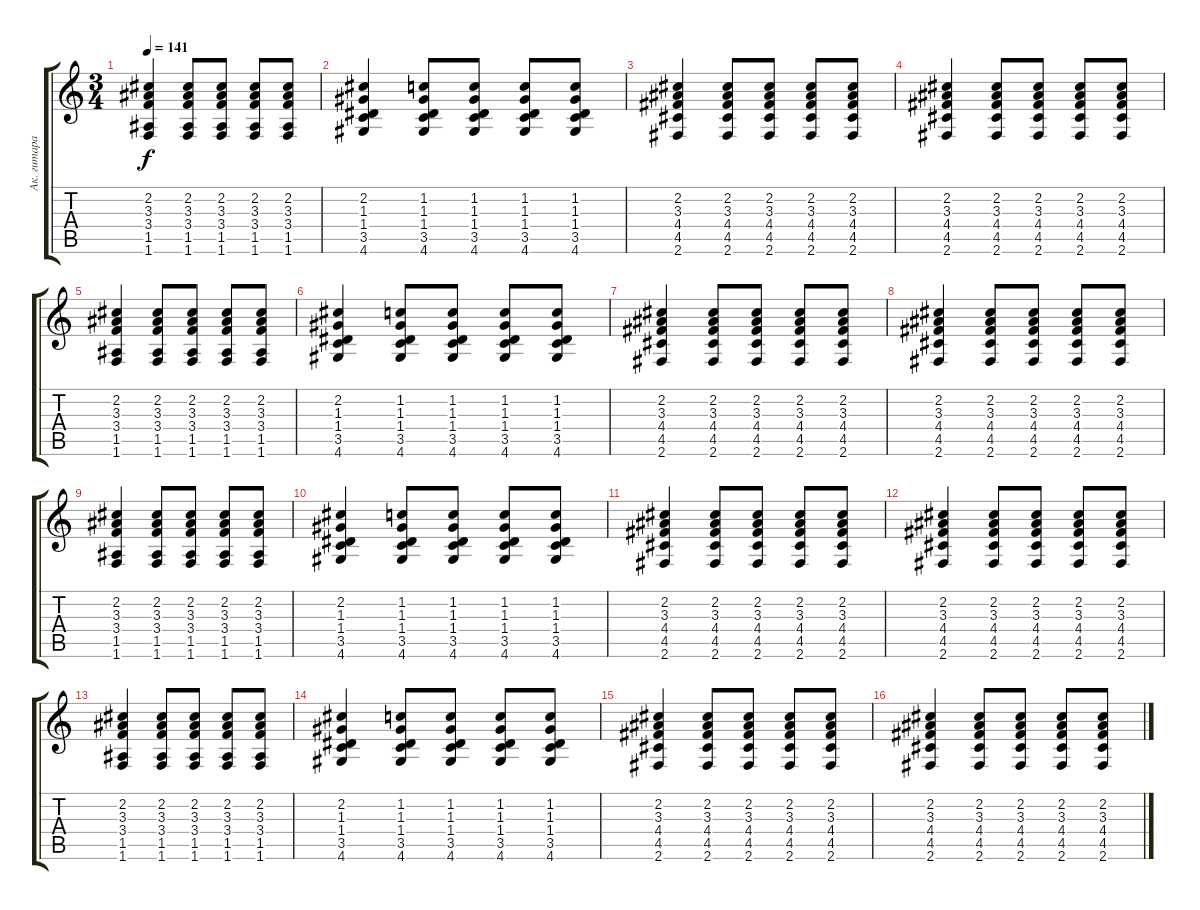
\track ("Ак. гитара(желез)" "Ак. гитара") {instrument acousticguitarsteel}
\staff {score tabs}
\tuning (E4 B3 G3 D3 A2 E2) {hide}
\ts (3 4)
\tempo 141
\clef g2
\ks c
(2.2 3.3 3.4 1.5 1.6).4{dy f} (2.2 3.3 3.4 1.5 1.6).8 (2.2 3.3 3.4 1.5 1.6).8 (2.2 3.3 3.4 1.5 1.6).8 (2.2 3.3 3.4 1.5 1.6).8 |
(2.2 1.3 1.4 3.5 4.6).4 (1.2 1.3 1.4 3.5 4.6).8 (1.2 1.3 1.4 3.5 4.6).8 (1.2 1.3 1.4 3.5 4.6).8 (1.2 1.3 1.4 3.5 4.6).8 |
(2.2 3.3 4.4 4.5 2.6).4 (2.2 3.3 4.4 4.5 2.6).8 (2.2 3.3 4.4 4.5 2.6).8 (2.2 3.3 4.4 4.5 2.6).8 (2.2 3.3 4.4 4.5 2.6).8 |
(2.2 3.3 4.4 4.5 2.6).4 (2.2 3.3 4.4 4.5 2.6).8 (2.2 3.3 4.4 4.5 2.6).8 (2.2 3.3 4.4 4.5 2.6).8 (2.2 3.3 4.4 4.5 2.6).8 |
(2.2 3.3 3.4 1.5 1.6).4 (2.2 3.3 3.4 1.5 1.6).8 (2.2 3.3 3.4 1.5 1.6).8 (2.2 3.3 3.4 1.5 1.6).8 (2.2 3.3 3.4 1.5 1.6).8 |
(2.2 1.3 1.4 3.5 4.6).4 (1.2 1.3 1.4 3.5 4.6).8 (1.2 1.3 1.4 3.5 4.6).8 (1.2 1.3 1.4 3.5 4.6).8 (1.2 1.3 1.4 3.5 4.6).8 |
(2.2 3.3 4.4 4.5 2.6).4 (2.2 3.3 4.4 4.5 2.6).8 (2.2 3.3 4.4 4.5 2.6).8 (2.2 3.3 4.4 4.5 2.6).8 (2.2 3.3 4.4 4.5 2.6).8 |
(2.2 3.3 4.4 4.5 2.6).4 (2.2 3.3 4.4 4.5 2.6).8 (2.2 3.3 4.4 4.5 2.6).8 (2.2 3.3 4.4 4.5 2.6).8 (2.2 3.3 4.4 4.5 2.6).8 |
(2.2 3.3 3.4 1.5 1.6).4 (2.2 3.3 3.4 1.5 1.6).8 (2.2 3.3 3.4 1.5 1.6).8 (2.2 3.3 3.4 1.5 1.6).8 (2.2 3.3 3.4 1.5 1.6).8 |
(2.2 1.3 1.4 3.5 4.6).4 (1.2 1.3 1.4 3.5 4.6).8 (1.2 1.3 1.4 3.5 4.6).8 (1.2 1.3 1.4 3.5 4.6).8 (1.2 1.3 1.4 3.5 4.6).8 |
(2.2 3.3 4.4 4.5 2.6).4 (2.2 3.3 4.4 4.5 2.6).8 (2.2 3.3 4.4 4.5 2.6).8 (2.2 3.3 4.4 4.5 2.6).8 (2.2 3.3 4.4 4.5 2.6).8 |
(2.2 3.3 4.4 4.5 2.6).4 (2.2 3.3 4.4 4.5 2.6).8 (2.2 3.3 4.4 4.5 2.6).8 (2.2 3.3 4.4 4.5 2.6).8 (2.2 3.3 4.4 4.5 2.6).8 |
(2.2 3.3 3.4 1.5 1.6).4 (2.2 3.3 3.4 1.5 1.6).8 (2.2 3.3 3.4 1.5 1.6).8 (2.2 3.3 3.4 1.5 1.6).8 (2.2 3.3 3.4 1.5 1.6).8 |
(2.2 1.3 1.4 3.5 4.6).4 (1.2 1.3 1.4 3.5 4.6).8 (1.2 1.3 1.4 3.5 4.6).8 (1.2 1.3 1.4 3.5 4.6).8 (1.2 1.3 1.4 3.5 4.6).8 |
(2.2 3.3 4.4 4.5 2.6).4 (2.2 3.3 4.4 4.5 2.6).8 (2.2 3.3 4.4 4.5 2.6).8 (2.2 3.3 4.4 4.5 2.6).8 (2.2 3.3 4.4 4.5 2.6).8 |
(2.2 3.3 4.4 4.5 2.6).4 (2.2 3.3 4.4 4.5 2.6).8 (2.2 3.3 4.4 4.5 2.6).8 (2.2 3.3 4.4 4.5 2.6).8 (2.2 3.3 4.4 4.5 2.6).8
